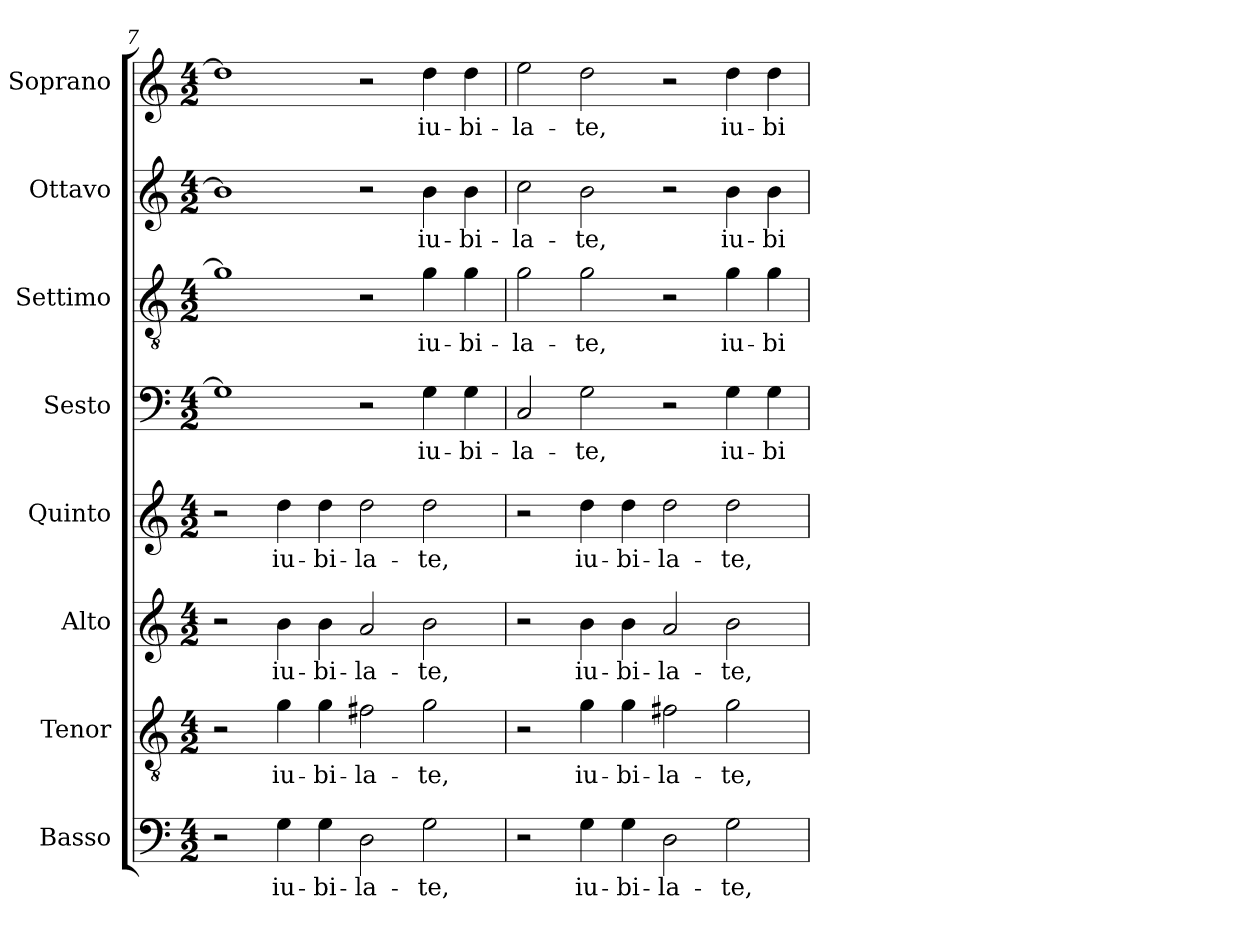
**kern	**text	**kern	**text	**kern	**text	**kern	**text	**kern	**text	**kern	**text	**kern	**text	**kern	**text
*part8	*part8	*part7	*part7	*part6	*part6	*part5	*part5	*part4	*part4	*part3	*part3	*part2	*part2	*part1	*part1
*staff8	*staff8	*staff7	*staff7	*staff6	*staff6	*staff5	*staff5	*staff4	*staff4	*staff3	*staff3	*staff2	*staff2	*staff1	*staff1
*I"Basso	*	*I"Tenor	*	*I"Alto	*	*I"Quinto	*	*I"Sesto	*	*I"Settimo	*	*I"Ottavo	*	*I"Soprano	*
*I'B.	*	*I'T.	*	*I'A.	*	*I'Q.	*	*I'Ss.	*	*I'St.	*	*I'Ot.	*	*I'S.	*
*clefF4	*	*clefGv2	*	*clefG2	*	*clefG2	*	*clefF4	*	*clefGv2	*	*clefG2	*	*clefG2	*
*	*	*ITrd7c12	*	*	*	*	*	*	*	*ITrd7c12	*	*	*	*	*
*k[]	*	*k[]	*	*k[]	*	*k[]	*	*k[]	*	*k[]	*	*k[]	*	*k[]	*
*C:	*	*C:	*	*C:	*	*C:	*	*C:	*	*C:	*	*C:	*	*C:	*
*M4/2	*	*M4/2	*	*M4/2	*	*M4/2	*	*M4/2	*	*M4/2	*	*M4/2	*	*M4/2	*
=7	=7	=7	=7	=7	=7	=7	=7	=7	=7	=7	=7	=7	=7	=7	=7
2r	.	2r	.	2r	.	2r	.	1Gi]	.	1Gi]	.	1bi]	.	1ddi]	.
!	!LO:LY:b:color=#000000	!	!	!	!	!	!	!	!	!	!	!	!	!	!
!	!	!	!LO:LY:b:color=#000000	!	!	!	!	!	!	!	!	!	!	!	!
!	!	!	!	!	!LO:LY:b:color=#000000	!	!	!	!	!	!	!	!	!	!
!	!	!	!	!	!	!	!LO:LY:b:color=#000000	!	!	!	!	!	!	!	!
4Gi\	iu-	4Gi\	iu-	4bi\	iu-	4ddi\	iu-	.	.	.	.	.	.	.	.
!	!LO:LY:b:color=#000000	!	!	!	!	!	!	!	!	!	!	!	!	!	!
!	!	!	!LO:LY:b:color=#000000	!	!	!	!	!	!	!	!	!	!	!	!
!	!	!	!	!	!LO:LY:b:color=#000000	!	!	!	!	!	!	!	!	!	!
!	!	!	!	!	!	!	!LO:LY:b:color=#000000	!	!	!	!	!	!	!	!
4Gi\	-bi-	4Gi\	-bi-	4bi\	-bi-	4ddi\	-bi-	.	.	.	.	.	.	.	.
!	!LO:LY:b:color=#000000	!	!	!	!	!	!	!	!	!	!	!	!	!	!
!	!	!	!LO:LY:b:color=#000000	!	!	!	!	!	!	!	!	!	!	!	!
!	!	!	!	!	!LO:LY:b:color=#000000	!	!	!	!	!	!	!	!	!	!
!	!	!	!	!	!	!	!LO:LY:b:color=#000000	!	!	!	!	!	!	!	!
2Di\	-la-	2F#Xi\	-la-	2ai/	-la-	2ddi\	-la-	2r	.	2r	.	2r	.	2r	.
!	!LO:LY:b:color=#000000	!	!	!	!	!	!	!	!	!	!	!	!	!	!
!	!	!	!LO:LY:b:color=#000000	!	!	!	!	!	!	!	!	!	!	!	!
!	!	!	!	!	!LO:LY:b:color=#000000	!	!	!	!	!	!	!	!	!	!
!	!	!	!	!	!	!	!LO:LY:b:color=#000000	!	!	!	!	!	!	!	!
!	!	!	!	!	!	!	!	!	!LO:LY:b:color=#000000	!	!	!	!	!	!
!	!	!	!	!	!	!	!	!	!	!	!LO:LY:b:color=#000000	!	!	!	!
!	!	!	!	!	!	!	!	!	!	!	!	!	!LO:LY:b:color=#000000	!	!
!	!	!	!	!	!	!	!	!	!	!	!	!	!	!	!LO:LY:b:color=#000000
2Gi\	-te,	2Gi\	-te,	2bi\	-te,	2ddi\	-te,	4Gi\	iu-	4Gi\	iu-	4bi\	iu-	4ddi\	iu-
!	!	!	!	!	!	!	!	!	!LO:LY:b:color=#000000	!	!	!	!	!	!
!	!	!	!	!	!	!	!	!	!	!	!LO:LY:b:color=#000000	!	!	!	!
!	!	!	!	!	!	!	!	!	!	!	!	!	!LO:LY:b:color=#000000	!	!
!	!	!	!	!	!	!	!	!	!	!	!	!	!	!	!LO:LY:b:color=#000000
.	.	.	.	.	.	.	.	4Gi\	-bi-	4Gi\	-bi-	4bi\	-bi-	4ddi\	-bi-
!!LO:LB:g=z
=8	=8	=8	=8	=8	=8	=8	=8	=8	=8	=8	=8	=8	=8	=8	=8
!	!	!	!	!	!	!	!	!	!LO:LY:b:color=#000000	!	!	!	!	!	!
!	!	!	!	!	!	!	!	!	!	!	!LO:LY:b:color=#000000	!	!	!	!
!	!	!	!	!	!	!	!	!	!	!	!	!	!LO:LY:b:color=#000000	!	!
!	!	!	!	!	!	!	!	!	!	!	!	!	!	!	!LO:LY:b:color=#000000
2r	.	2r	.	2r	.	2r	.	2Ci/	-la-	2Gi\	-la-	2cci\	-la-	2eei\	-la-
!	!LO:LY:b:color=#000000	!	!	!	!	!	!	!	!	!	!	!	!	!	!
!	!	!	!LO:LY:b:color=#000000	!	!	!	!	!	!	!	!	!	!	!	!
!	!	!	!	!	!LO:LY:b:color=#000000	!	!	!	!	!	!	!	!	!	!
!	!	!	!	!	!	!	!LO:LY:b:color=#000000	!	!	!	!	!	!	!	!
!	!	!	!	!	!	!	!	!	!LO:LY:b:color=#000000	!	!	!	!	!	!
!	!	!	!	!	!	!	!	!	!	!	!LO:LY:b:color=#000000	!	!	!	!
!	!	!	!	!	!	!	!	!	!	!	!	!	!LO:LY:b:color=#000000	!	!
!	!	!	!	!	!	!	!	!	!	!	!	!	!	!	!LO:LY:b:color=#000000
4Gi\	iu-	4Gi\	iu-	4bi\	iu-	4ddi\	iu-	2Gi\	-te,	2Gi\	-te,	2bi\	-te,	2ddi\	-te,
!	!LO:LY:b:color=#000000	!	!	!	!	!	!	!	!	!	!	!	!	!	!
!	!	!	!LO:LY:b:color=#000000	!	!	!	!	!	!	!	!	!	!	!	!
!	!	!	!	!	!LO:LY:b:color=#000000	!	!	!	!	!	!	!	!	!	!
!	!	!	!	!	!	!	!LO:LY:b:color=#000000	!	!	!	!	!	!	!	!
4Gi\	-bi-	4Gi\	-bi-	4bi\	-bi-	4ddi\	-bi-	.	.	.	.	.	.	.	.
!	!LO:LY:b:color=#000000	!	!	!	!	!	!	!	!	!	!	!	!	!	!
!	!	!	!LO:LY:b:color=#000000	!	!	!	!	!	!	!	!	!	!	!	!
!	!	!	!	!	!LO:LY:b:color=#000000	!	!	!	!	!	!	!	!	!	!
!	!	!	!	!	!	!	!LO:LY:b:color=#000000	!	!	!	!	!	!	!	!
2Di\	-la-	2F#Xi\	-la-	2ai/	-la-	2ddi\	-la-	2r	.	2r	.	2r	.	2r	.
!	!LO:LY:b:color=#000000	!	!	!	!	!	!	!	!	!	!	!	!	!	!
!	!	!	!LO:LY:b:color=#000000	!	!	!	!	!	!	!	!	!	!	!	!
!	!	!	!	!	!LO:LY:b:color=#000000	!	!	!	!	!	!	!	!	!	!
!	!	!	!	!	!	!	!LO:LY:b:color=#000000	!	!	!	!	!	!	!	!
!	!	!	!	!	!	!	!	!	!LO:LY:b:color=#000000	!	!	!	!	!	!
!	!	!	!	!	!	!	!	!	!	!	!LO:LY:b:color=#000000	!	!	!	!
!	!	!	!	!	!	!	!	!	!	!	!	!	!LO:LY:b:color=#000000	!	!
!	!	!	!	!	!	!	!	!	!	!	!	!	!	!	!LO:LY:b:color=#000000
2Gi\	-te,	2Gi\	-te,	2bi\	-te,	2ddi\	-te,	4Gi\	iu-	4Gi\	iu-	4bi\	iu-	4ddi\	iu-
!	!	!	!	!	!	!	!	!	!LO:LY:b:color=#000000	!	!	!	!	!	!
!	!	!	!	!	!	!	!	!	!	!	!LO:LY:b:color=#000000	!	!	!	!
!	!	!	!	!	!	!	!	!	!	!	!	!	!LO:LY:b:color=#000000	!	!
!	!	!	!	!	!	!	!	!	!	!	!	!	!	!	!LO:LY:b:color=#000000
.	.	.	.	.	.	.	.	4Gi\	-bi-	4Gi\	-bi-	4bi\	-bi-	4ddi\	-bi-
=	=	=	=	=	=	=	=	=	=	=	=	=	=	=	=
*-	*-	*-	*-	*-	*-	*-	*-	*-	*-	*-	*-	*-	*-	*-	*-
